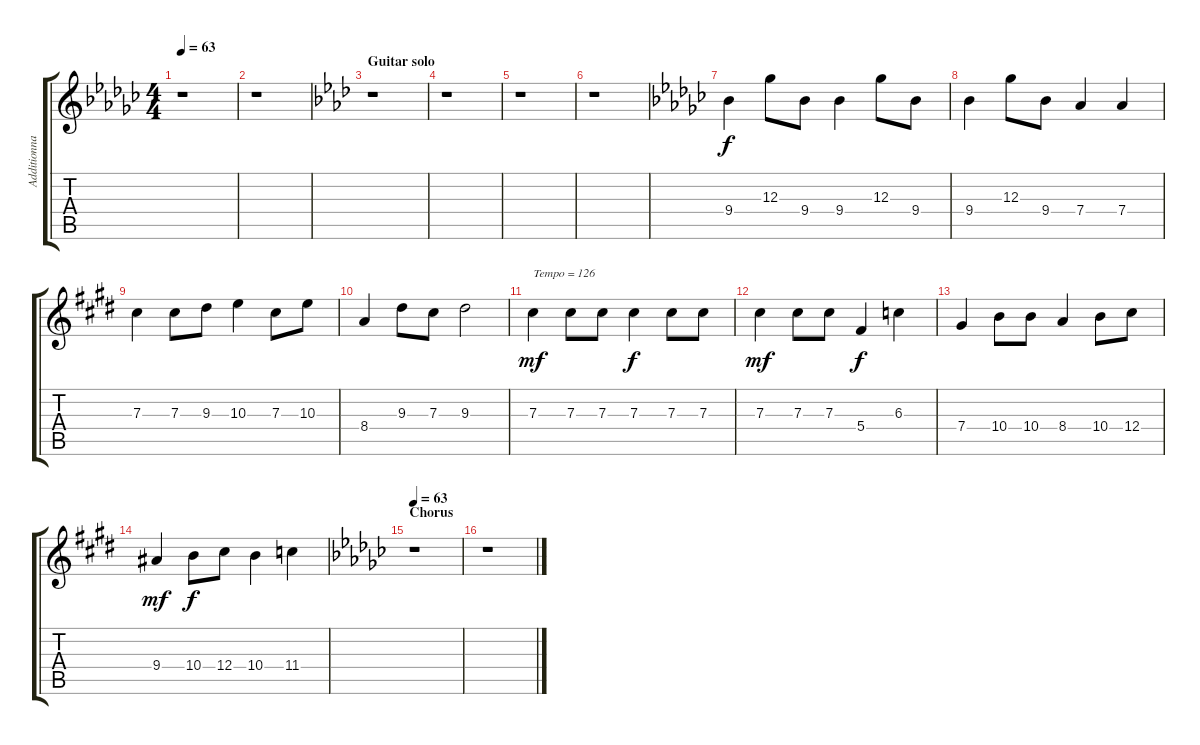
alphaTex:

\track ("Additionnal Guitar 2" "Additionna") {instrument overdrivenguitar}
\staff {score tabs}
\tuning (Eb4 Bb3 Gb3 Db3 Ab2 Eb2) {hide}
\ts (4 4)
\tempo 63
\clef g2
\ks ebminor
r.1{dy f} |
r.1 |
\section ("" "Guitar solo")
\ks fminor
r.1 |
r.1 |
r.1 |
r.1 |
\ks ebminor
9.4.4{volume 13} 12.3.8 9.4.8 9.4.4 12.3.8 9.4.8 |
9.4.4 12.3.8 9.4.8 7.4.4 7.4.4 |
\ks c#minor
7.3.4 7.3.8 9.3.8 10.3.4 7.3.8 10.3.8 |
8.4.4 9.3.8 7.3.8 9.3.2 |
7.3.4{txt "Tempo = 126" dy mf} 7.3.8 7.3.8 7.3.4{dy f} 7.3.8 7.3.8 |
7.3.4{dy mf} 7.3.8 7.3.8 5.4.4{dy f} 6.3.4 |
7.4.4 10.4.8 10.4.8 8.4.4 10.4.8 12.4.8 |
9.4.4{dy mf} 10.4.8{dy f} 12.4.8 10.4.4 11.4.4 |
\section ("" "Chorus")
\tempo 63
\ks ebminor
r.1 |
r.1
